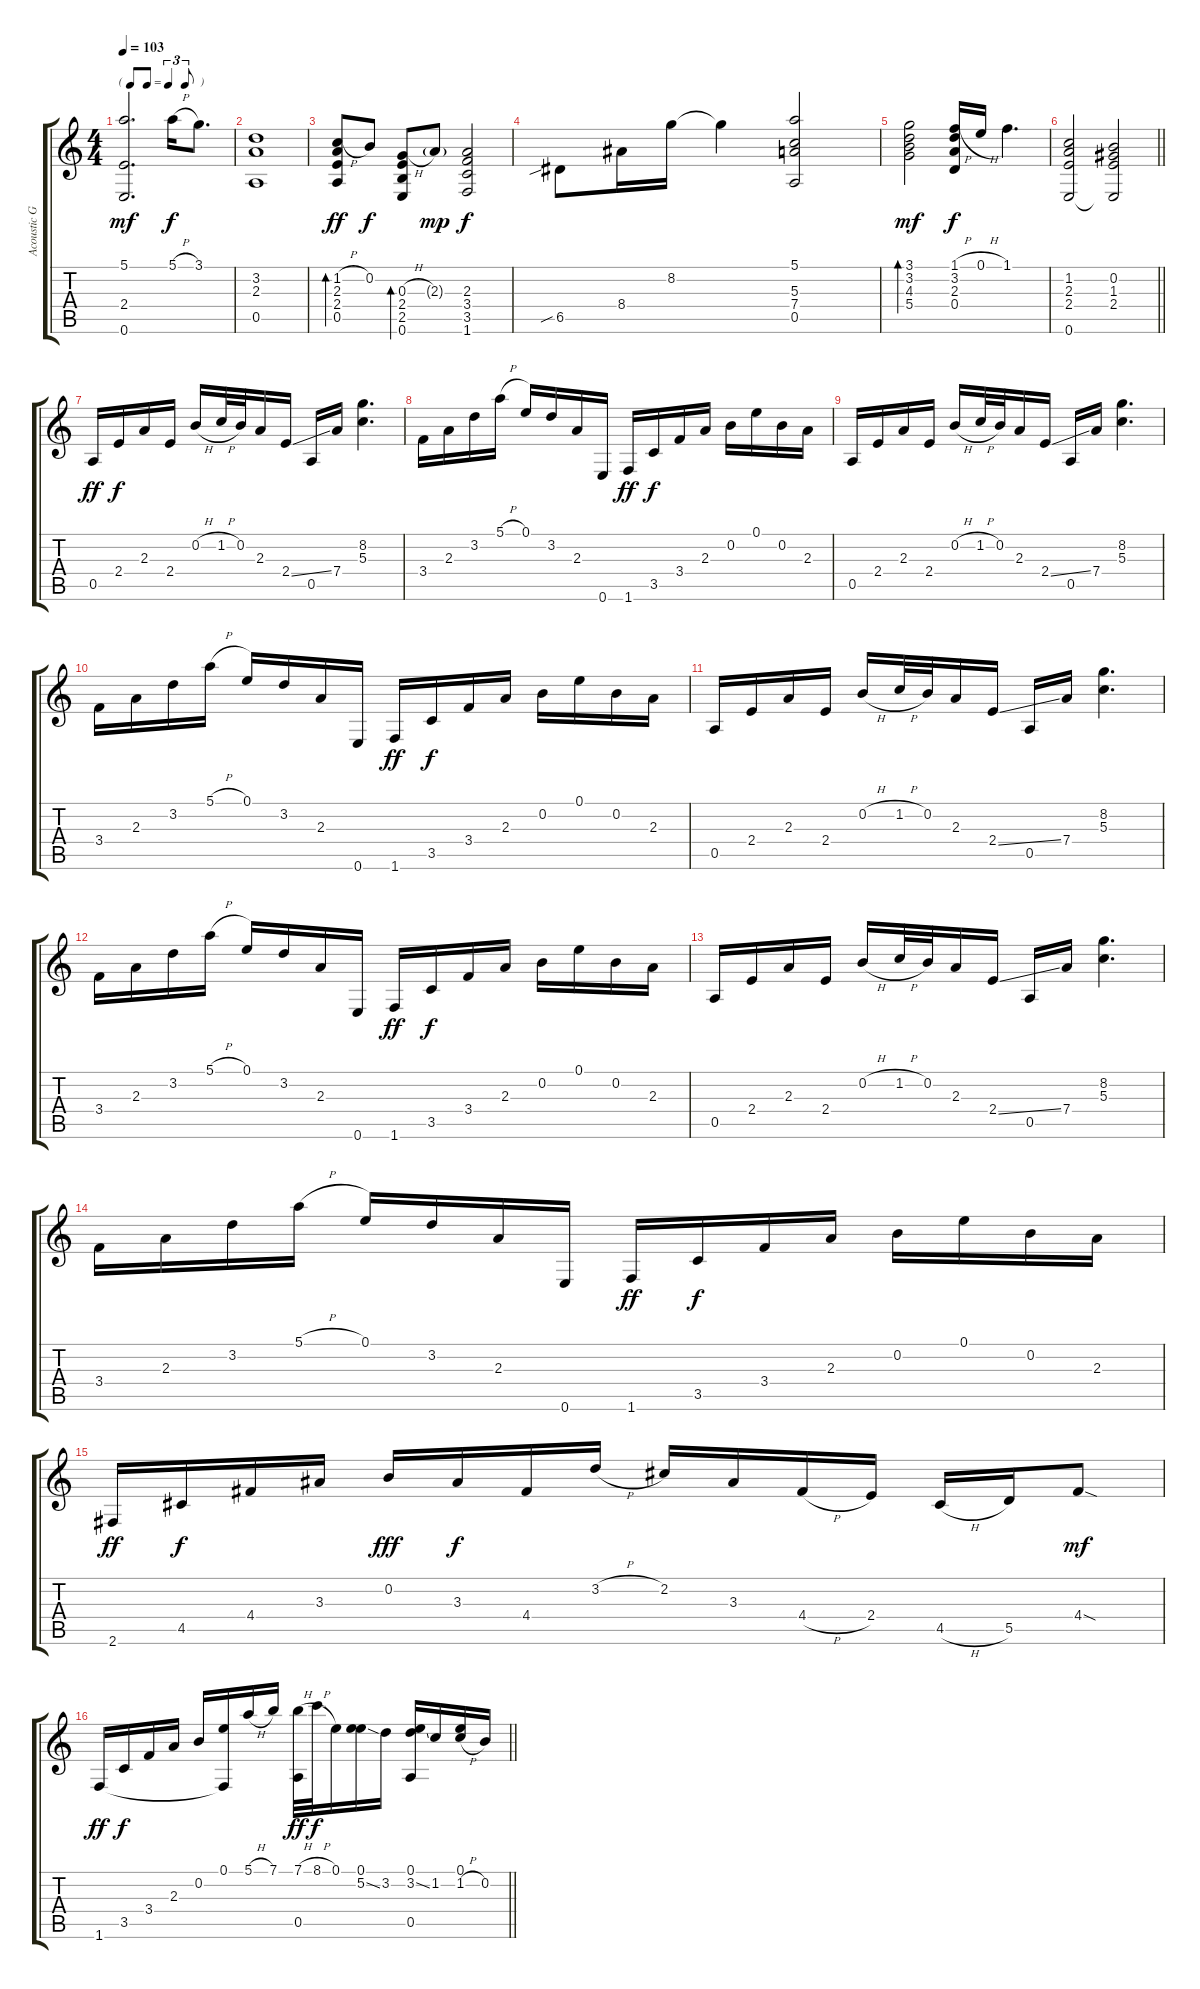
\track ("Acoustic Guitar" "Acoustic G") {instrument acousticguitarsteel}
\staff {score tabs}
\tuning (E4 B3 G3 D3 A2 E2) {hide}
\ts (4 4)
\tf triplet8th
\tempo 103
\tempo 70
\tempo 103
\clef g2
\ks c
(5.1 2.4 0.6).2{d dy mf instrument acousticguitarsteel} 5.1{h}.16{dy f} 3.1.8{d} |
(3.2 2.3 0.5).1 |
(1.2{h} 2.3 2.4 0.5).8{bd 240 dy ff} 0.2.8{dy f} (0.3{h} 2.4 2.5 0.6).8{bd 120} 2.3{g}.8{dy mp} (2.3 3.4 3.5 1.6).2{dy f} |
6.5{sib}.8 8.4.16 8.2.16 8.2{t}.4 (5.1 5.3 7.4 0.5).2 |
(3.1 3.2 4.3 5.4).2{bd 240 dy mf} (1.1{h} 3.2 2.3 0.4).16{dy f} 0.1{h}.16 1.1.4{d} |
\barLineRight lightlight
(1.2 2.3 2.4 0.6).2 (0.2 1.3 2.4 0.6{t}).2 |
0.5.16{dy ff} 2.4.16{dy f} 2.3.16 2.4.16 0.2{h}.16 1.2{h}.32 0.2.32 2.3.16 2.4{ss}.16 0.5.16 7.4.16 (8.2 5.3).4{d} |
3.4.16 2.3.16 3.2.16 5.1{h}.16 0.1.16 3.2.16 2.3.16 0.6.16 1.6.16{dy ff} 3.5.16{dy f} 3.4.16 2.3.16 0.2.16 0.1.16 0.2.16 2.3.16 |
0.5.16 2.4.16 2.3.16 2.4.16 0.2{h}.16 1.2{h}.32 0.2.32 2.3.16 2.4{ss}.16 0.5.16 7.4.16 (8.2 5.3).4{d} |
3.4.16 2.3.16 3.2.16 5.1{h}.16 0.1.16 3.2.16 2.3.16 0.6.16 1.6.16{dy ff} 3.5.16{dy f} 3.4.16 2.3.16 0.2.16 0.1.16 0.2.16 2.3.16 |
0.5.16 2.4.16 2.3.16 2.4.16 0.2{h}.16 1.2{h}.32 0.2.32 2.3.16 2.4{ss}.16 0.5.16 7.4.16 (8.2 5.3).4{d} |
3.4.16 2.3.16 3.2.16 5.1{h}.16 0.1.16 3.2.16 2.3.16 0.6.16 1.6.16{dy ff} 3.5.16{dy f} 3.4.16 2.3.16 0.2.16 0.1.16 0.2.16 2.3.16 |
0.5.16 2.4.16 2.3.16 2.4.16 0.2{h}.16 1.2{h}.32 0.2.32 2.3.16 2.4{ss}.16 0.5.16 7.4.16 (8.2 5.3).4{d} |
3.4.16 2.3.16 3.2.16 5.1{h}.16 0.1.16 3.2.16 2.3.16 0.6.16 1.6.16{dy ff} 3.5.16{dy f} 3.4.16 2.3.16 0.2.16 0.1.16 0.2.16 2.3.16 |
2.6.16{dy ff} 4.5.16{dy f} 4.4.16 3.3.16 0.2.16{dy fff} 3.3.16{dy f} 4.4.16 3.2{h}.16 2.2.16 3.3.16 4.4{h}.16 2.4.16 4.5{h}.16 5.5.16 4.4{sod}.8{dy mf} |
\barLineRight lightlight
1.6.16{dy ff} 3.5.16{dy f} 3.4.16 2.3.16 0.2.16 (0.1 1.6{t}).16 5.1{h}.16 7.1.16 (7.1{h} 0.5).32{dy ff} 8.1{h}.32{dy f} 0.1.16 (0.1 5.2{ss}).16 3.2.16 (0.1 3.2{ss} 0.5).16 1.2.16 (0.1 1.2{h}).16 0.2.16
